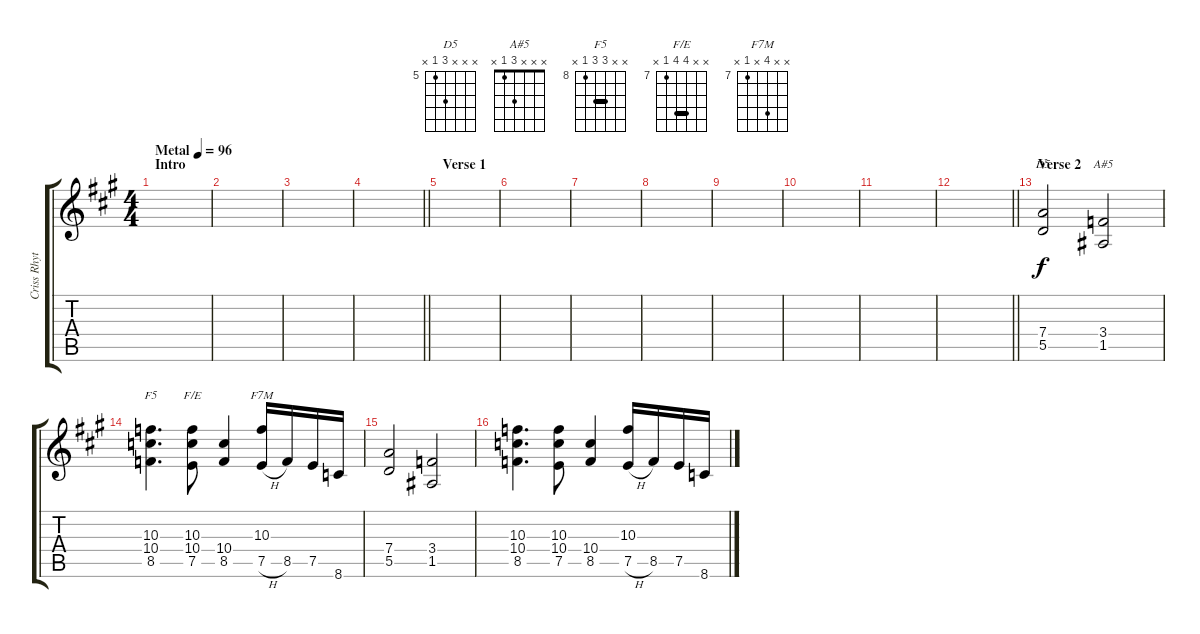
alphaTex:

\track ("Criss Rhythm [Electric]" "Criss Rhyt") {instrument electricguitarjazz}
\staff {score tabs}
\tuning (E4 B3 G3 D3 A2 E2) {hide}
\chord ("D5" x x x 7 5 x) {firstfret 5}
\chord ("A#5" x x x 3 1 x)
\chord ("F5" x x 10 10 8 x) {firstfret 8 barre 10}
\chord ("F/E" x x 10 10 7 x) {firstfret 7 barre 10}
\chord ("F7M" x x 10 x 7 x) {firstfret 7}
\ts (4 4)
\section ("" "Intro")
\tempo (96 "Metal")
\clef g2
\ks a
|
|
|
\barLineRight lightlight
|
\section ("" "Verse 1")
|
|
|
|
|
|
|
\barLineRight lightlight
|
\section ("" "Verse 2")
(7.4 5.5).2{ch "D5"} (3.4 1.5).2{ch "A#5"} |
(10.3 10.4 8.5).4{d ch "F5"} (10.3 10.4 7.5).8{ch "F/E"} (10.4 8.5).4 (10.3 7.5{h}).16{ch "F7M"} 8.5.16 7.5.16 8.6.16 |
(7.4 5.5).2 (3.4 1.5).2 |
(10.3 10.4 8.5).4{d} (10.3 10.4 7.5).8 (10.4 8.5).4 (10.3 7.5{h}).16 8.5.16 7.5.16 8.6.16
